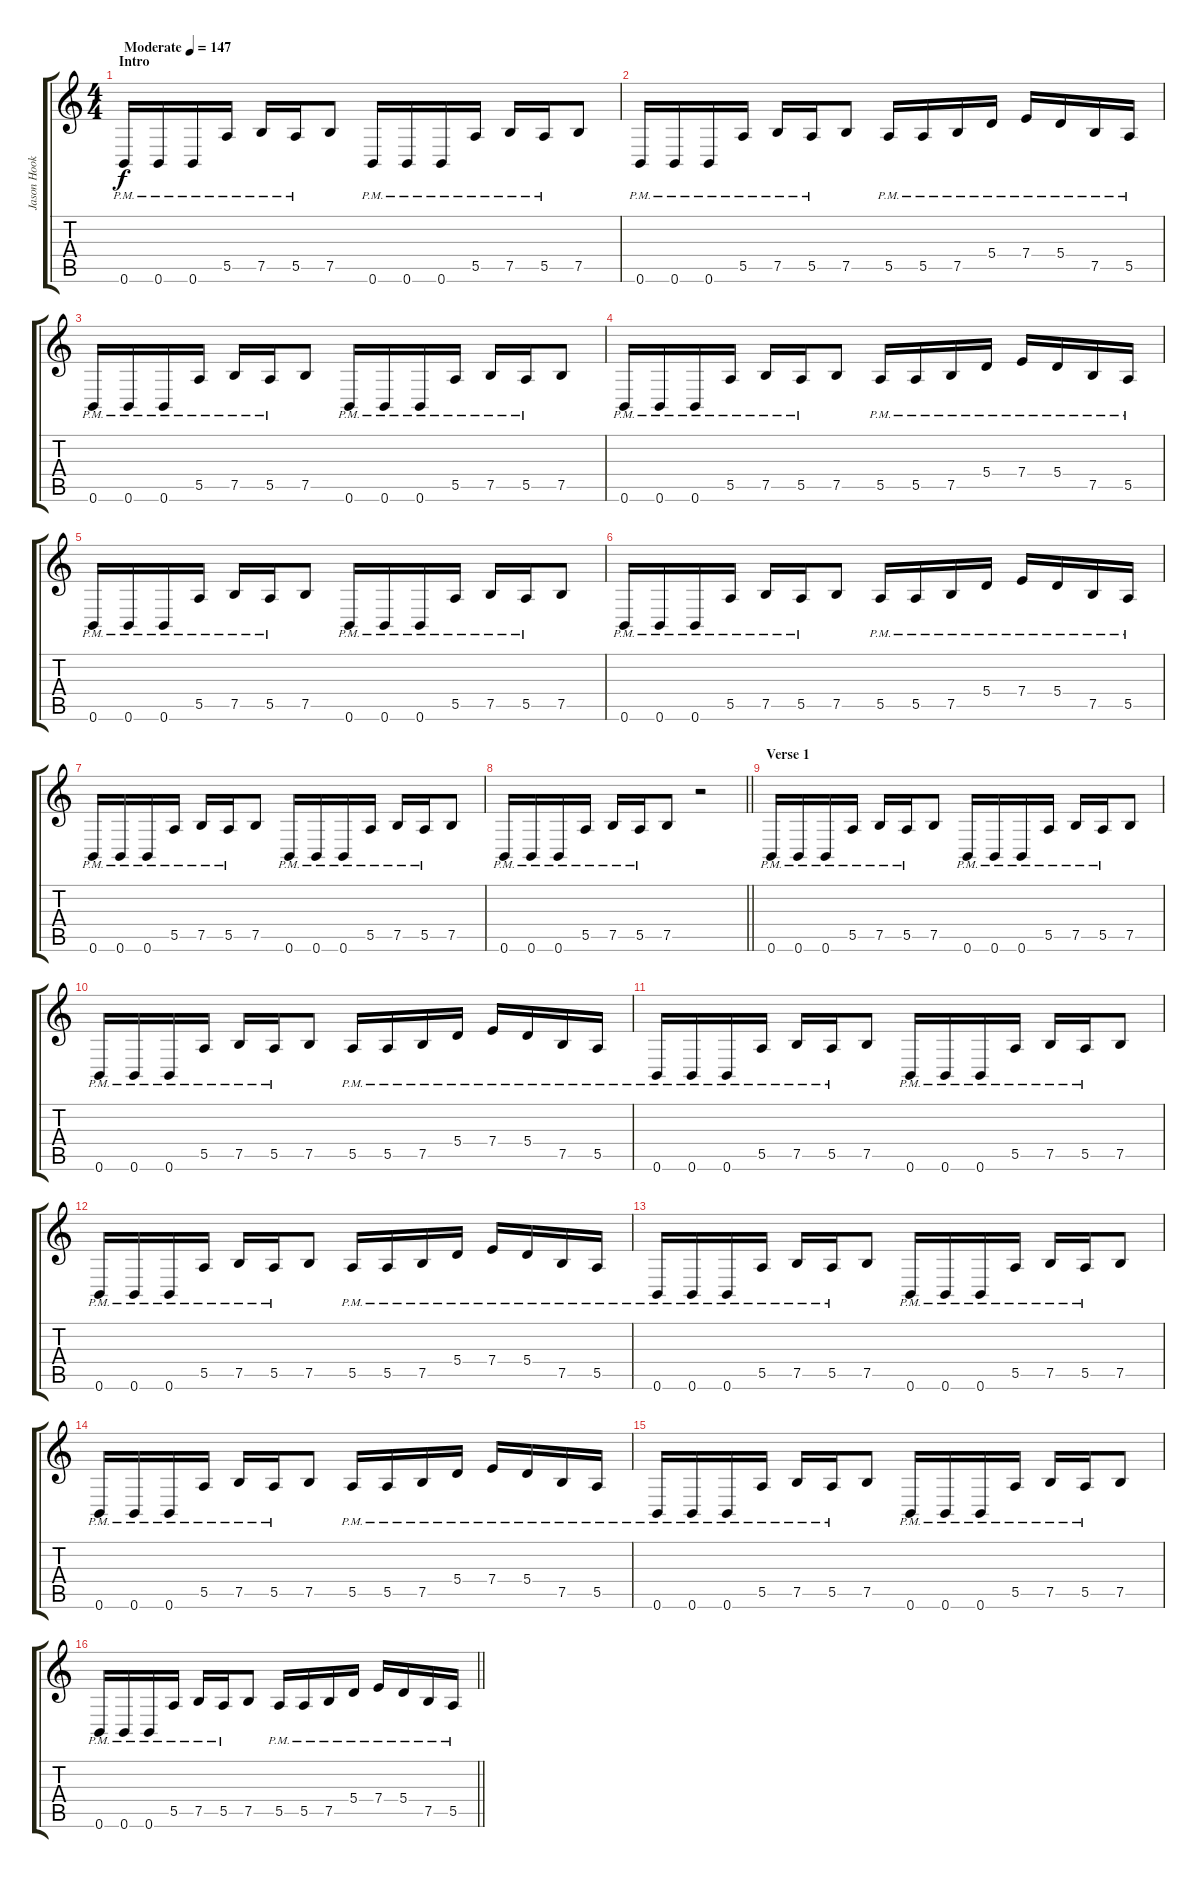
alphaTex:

\track ("Jason Hook (Lead Guitar 1)" "Jason Hook") {instrument distortionguitar}
\staff {score tabs}
\tuning (B3 Gb3 D3 A2 E2 B1) {hide}
\ts (4 4)
\section ("" "Intro")
\tempo (147 "Moderate")
\clef g2
\ks c
0.6{pm}.16{dy f instrument distortionguitar} 0.6{pm}.16 0.6{pm}.16 5.5{pm}.16 7.5{pm}.16 5.5{pm}.16 7.5.8 0.6{pm}.16 0.6{pm}.16 0.6{pm}.16 5.5{pm}.16 7.5{pm}.16 5.5{pm}.16 7.5.8 |
0.6{pm}.16 0.6{pm}.16 0.6{pm}.16 5.5{pm}.16 7.5{pm}.16 5.5{pm}.16 7.5.8 5.5{pm}.16 5.5{pm}.16 7.5{pm}.16 5.4{pm}.16 7.4{pm}.16 5.4{pm}.16 7.5{pm}.16 5.5{pm}.16 |
0.6{pm}.16 0.6{pm}.16 0.6{pm}.16 5.5{pm}.16 7.5{pm}.16 5.5{pm}.16 7.5.8 0.6{pm}.16 0.6{pm}.16 0.6{pm}.16 5.5{pm}.16 7.5{pm}.16 5.5{pm}.16 7.5.8 |
0.6{pm}.16 0.6{pm}.16 0.6{pm}.16 5.5{pm}.16 7.5{pm}.16 5.5{pm}.16 7.5.8 5.5{pm}.16 5.5{pm}.16 7.5{pm}.16 5.4{pm}.16 7.4{pm}.16 5.4{pm}.16 7.5{pm}.16 5.5{pm}.16 |
0.6{pm}.16 0.6{pm}.16 0.6{pm}.16 5.5{pm}.16 7.5{pm}.16 5.5{pm}.16 7.5.8 0.6{pm}.16 0.6{pm}.16 0.6{pm}.16 5.5{pm}.16 7.5{pm}.16 5.5{pm}.16 7.5.8 |
0.6{pm}.16 0.6{pm}.16 0.6{pm}.16 5.5{pm}.16 7.5{pm}.16 5.5{pm}.16 7.5.8 5.5{pm}.16 5.5{pm}.16 7.5{pm}.16 5.4{pm}.16 7.4{pm}.16 5.4{pm}.16 7.5{pm}.16 5.5{pm}.16 |
0.6{pm}.16 0.6{pm}.16 0.6{pm}.16 5.5{pm}.16 7.5{pm}.16 5.5{pm}.16 7.5.8 0.6{pm}.16 0.6{pm}.16 0.6{pm}.16 5.5{pm}.16 7.5{pm}.16 5.5{pm}.16 7.5.8 |
\barLineRight lightlight
0.6{pm}.16 0.6{pm}.16 0.6{pm}.16 5.5{pm}.16 7.5{pm}.16 5.5{pm}.16 7.5.8 r.2 |
\section ("" "Verse 1")
0.6{pm}.16 0.6{pm}.16 0.6{pm}.16 5.5{pm}.16 7.5{pm}.16 5.5{pm}.16 7.5.8 0.6{pm}.16 0.6{pm}.16 0.6{pm}.16 5.5{pm}.16 7.5{pm}.16 5.5{pm}.16 7.5.8 |
0.6{pm}.16 0.6{pm}.16 0.6{pm}.16 5.5{pm}.16 7.5{pm}.16 5.5{pm}.16 7.5.8 5.5{pm}.16 5.5{pm}.16 7.5{pm}.16 5.4{pm}.16 7.4{pm}.16 5.4{pm}.16 7.5{pm}.16 5.5{pm}.16 |
0.6{pm}.16 0.6{pm}.16 0.6{pm}.16 5.5{pm}.16 7.5{pm}.16 5.5{pm}.16 7.5.8 0.6{pm}.16 0.6{pm}.16 0.6{pm}.16 5.5{pm}.16 7.5{pm}.16 5.5{pm}.16 7.5.8 |
0.6{pm}.16 0.6{pm}.16 0.6{pm}.16 5.5{pm}.16 7.5{pm}.16 5.5{pm}.16 7.5.8 5.5{pm}.16 5.5{pm}.16 7.5{pm}.16 5.4{pm}.16 7.4{pm}.16 5.4{pm}.16 7.5{pm}.16 5.5{pm}.16 |
0.6{pm}.16 0.6{pm}.16 0.6{pm}.16 5.5{pm}.16 7.5{pm}.16 5.5{pm}.16 7.5.8 0.6{pm}.16 0.6{pm}.16 0.6{pm}.16 5.5{pm}.16 7.5{pm}.16 5.5{pm}.16 7.5.8 |
0.6{pm}.16 0.6{pm}.16 0.6{pm}.16 5.5{pm}.16 7.5{pm}.16 5.5{pm}.16 7.5.8 5.5{pm}.16 5.5{pm}.16 7.5{pm}.16 5.4{pm}.16 7.4{pm}.16 5.4{pm}.16 7.5{pm}.16 5.5{pm}.16 |
0.6{pm}.16 0.6{pm}.16 0.6{pm}.16 5.5{pm}.16 7.5{pm}.16 5.5{pm}.16 7.5.8 0.6{pm}.16 0.6{pm}.16 0.6{pm}.16 5.5{pm}.16 7.5{pm}.16 5.5{pm}.16 7.5.8 |
\barLineRight lightlight
0.6{pm}.16 0.6{pm}.16 0.6{pm}.16 5.5{pm}.16 7.5{pm}.16 5.5{pm}.16 7.5.8 5.5{pm}.16 5.5{pm}.16 7.5{pm}.16 5.4{pm}.16 7.4{pm}.16 5.4{pm}.16 7.5{pm}.16 5.5{pm}.16
